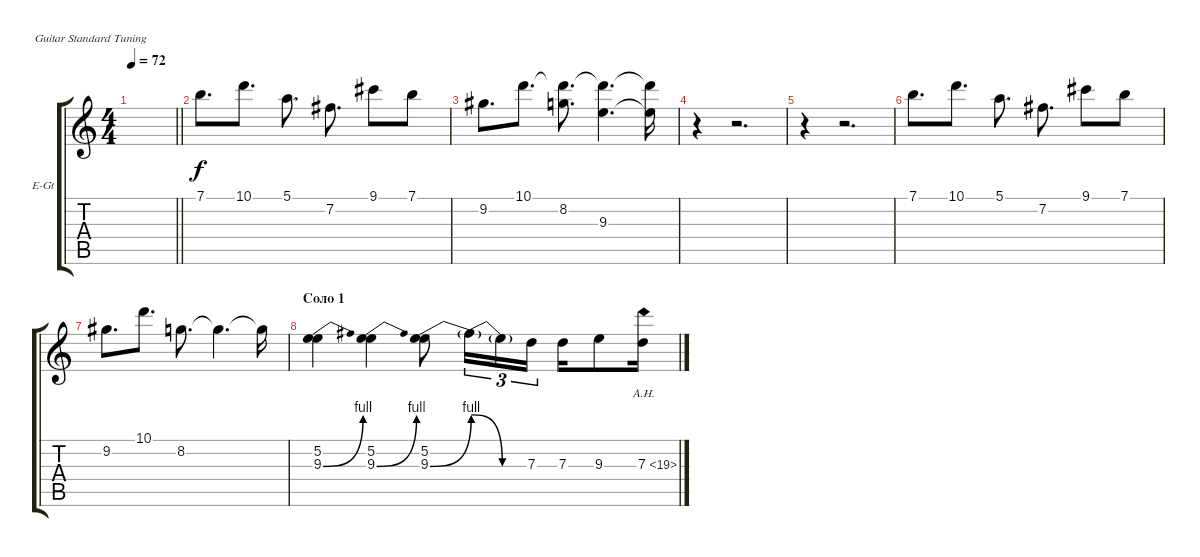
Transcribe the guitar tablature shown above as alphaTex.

\bracketExtendMode groupsimilarinstruments
\firstSystemTrackNameOrientation horizontal
\otherSystemsTrackNameOrientation horizontal
\track ("Гитара 1" "E-Gt") {instrument distortionguitar}
\staff {score tabs}
\tuning (E4 B3 G3 D3 A2 E2)
\ts (4 4)
\tempo 72
\clef g2
\barLineRight lightlight
\ks c
|
7.1.8{d} 10.1.8{d} 5.1.8{d} 7.2.8{d} 9.1.8 7.1.8 |
9.2.8{d} 10.1.8{d} (8.2 10.1{t}).8{d} (10.1{t} 9.3).4{d} (10.1{t} 9.3{t}).16 |
r.4 r.2{d} |
r.4 r.2{d} |
7.1.8{d} 10.1.8{d} 5.1.8{d} 7.2.8{d} 9.1.8 7.1.8 |
9.2.8{d} 10.1.8{d} 8.2.8{d} 8.2{t}.4{d} 8.2{t}.16 |
\section ("" "Соло 1")
(5.2 9.3{be (bend 0 0 60 4)}).4 (5.2 9.3{be (bend 0 0 60 4)}).4 (5.2 9.3{be (bend 0 0 60 4)}).8 9.3{be (release 0 4 60 0) t}.16{tu (3 2)} 9.3{be (hold 0 0 60 0) t}.16{tu (3 2)} 7.3.16{tu (3 2)} 7.3.16 9.3.8 7.3{ah 12}.16
